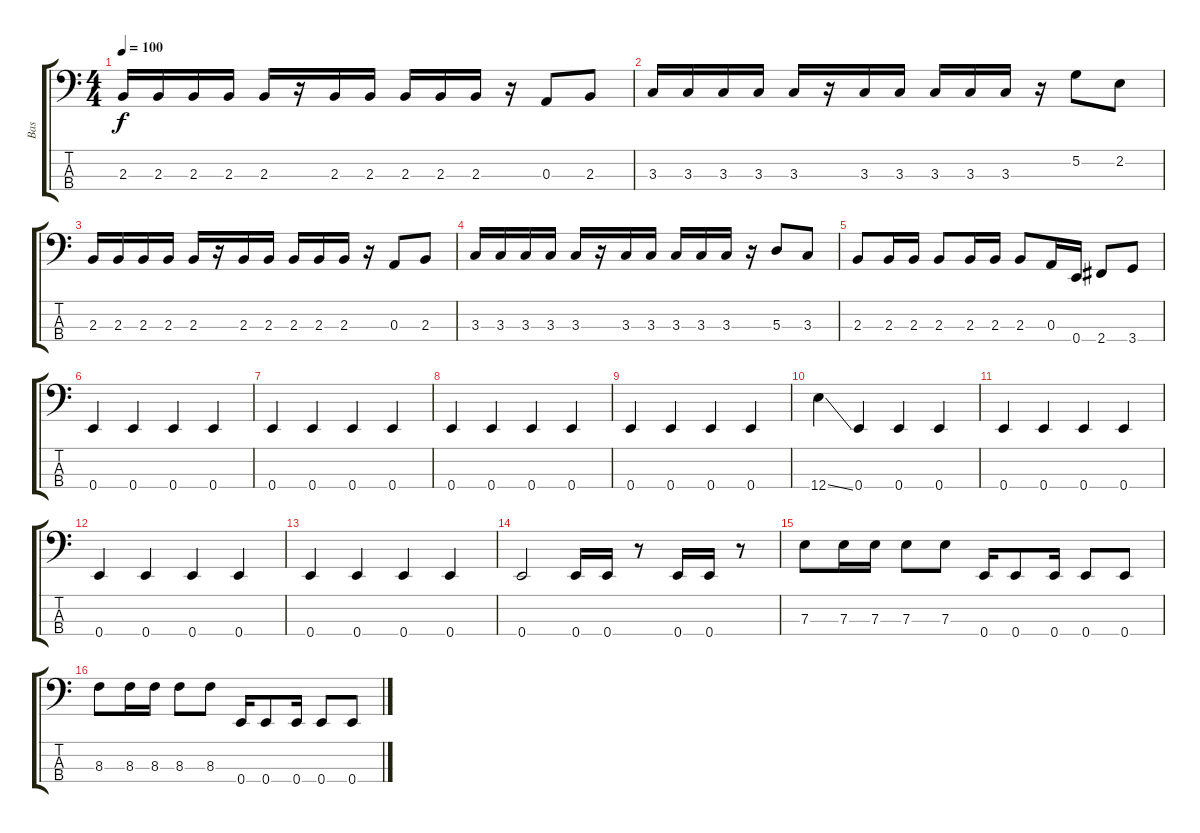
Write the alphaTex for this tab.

\track ("Bas" "Bas") {instrument electricbassfinger}
\staff {score tabs}
\tuning (G2 D2 A1 E1) {hide}
\ts (4 4)
\tempo 100
\clef f4
\ks c
2.3.16{dy f} 2.3.16 2.3.16 2.3.16 2.3.16 r.16 2.3.16 2.3.16 2.3.16 2.3.16 2.3.16 r.16 0.3.8 2.3.8 |
3.3.16 3.3.16 3.3.16 3.3.16 3.3.16 r.16 3.3.16 3.3.16 3.3.16 3.3.16 3.3.16 r.16 5.2.8 2.2.8 |
2.3.16 2.3.16 2.3.16 2.3.16 2.3.16 r.16 2.3.16 2.3.16 2.3.16 2.3.16 2.3.16 r.16 0.3.8 2.3.8 |
3.3.16 3.3.16 3.3.16 3.3.16 3.3.16 r.16 3.3.16 3.3.16 3.3.16 3.3.16 3.3.16 r.16 5.3.8 3.3.8 |
2.3.8 2.3.16 2.3.16 2.3.8 2.3.16 2.3.16 2.3.8 0.3.16 0.4.16 2.4.8 3.4.8 |
0.4.4 0.4.4 0.4.4 0.4.4 |
0.4.4 0.4.4 0.4.4 0.4.4 |
0.4.4 0.4.4 0.4.4 0.4.4 |
0.4.4 0.4.4 0.4.4 0.4.4 |
12.4{ss}.4 0.4.4 0.4.4 0.4.4 |
0.4.4 0.4.4 0.4.4 0.4.4 |
0.4.4 0.4.4 0.4.4 0.4.4 |
0.4.4 0.4.4 0.4.4 0.4.4 |
0.4.2 0.4.16 0.4.16 r.8 0.4.16 0.4.16 r.8 |
7.3.8 7.3.16 7.3.16 7.3.8 7.3.8 0.4.16 0.4.8 0.4.16 0.4.8 0.4.8 |
8.3.8 8.3.16 8.3.16 8.3.8 8.3.8 0.4.16 0.4.8 0.4.16 0.4.8 0.4.8
